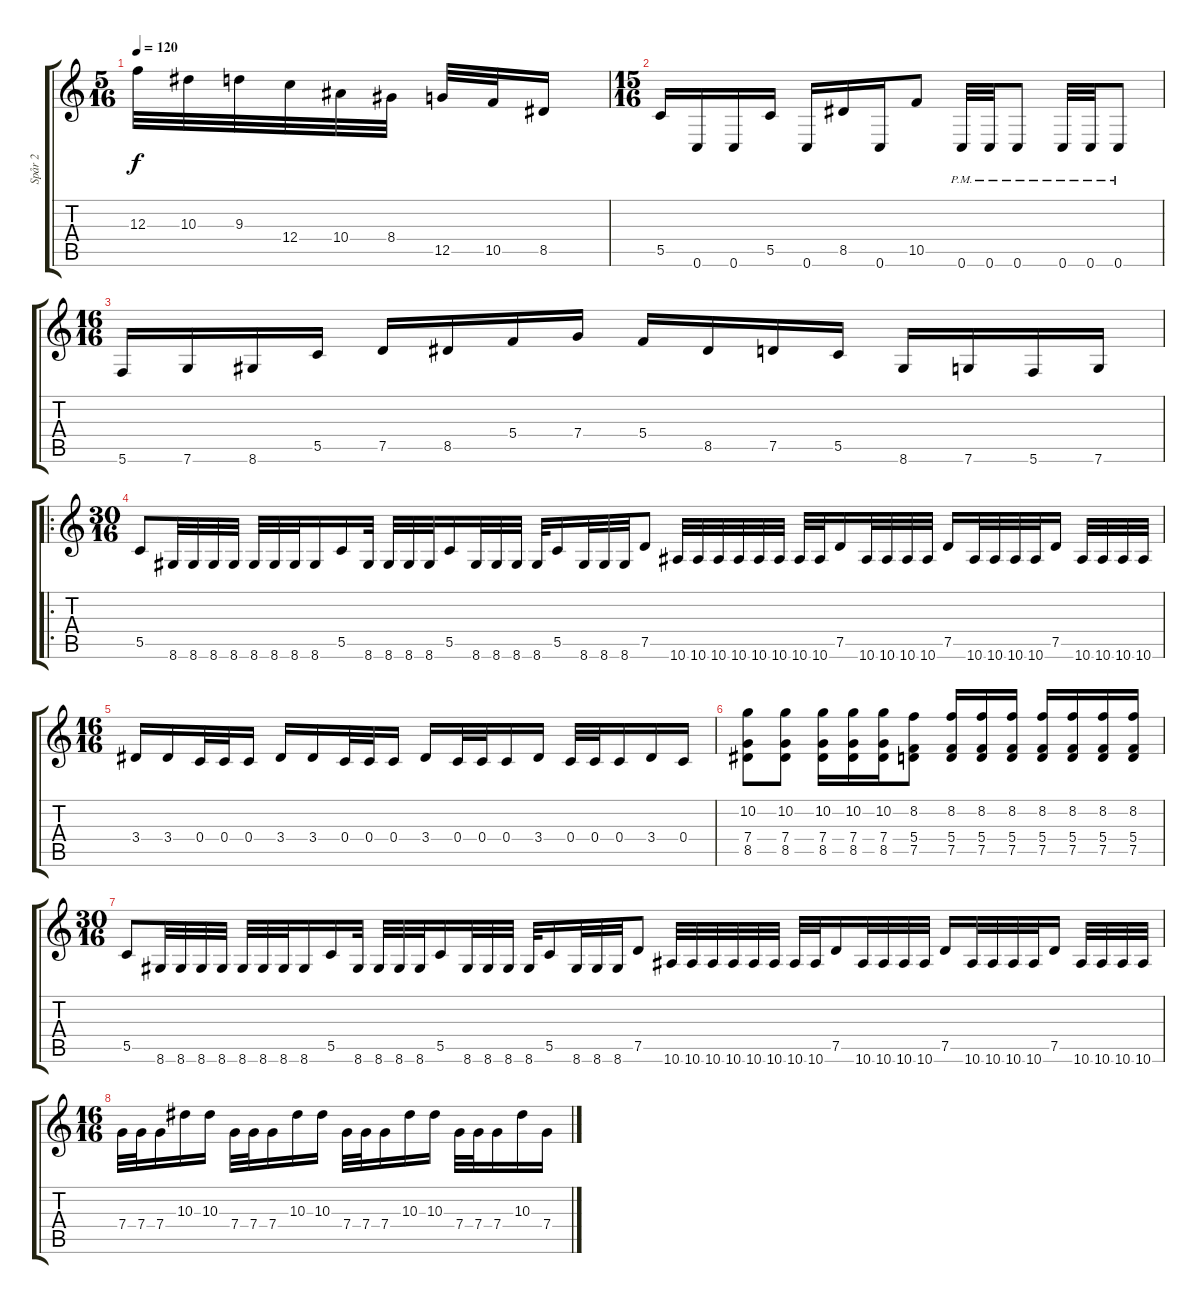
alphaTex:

\track ("Spår 2" "Spår 2") {instrument distortionguitar}
\staff {score tabs}
\tuning (D4 A3 F3 C3 G2 C2) {hide}
\ts (5 16)
\tempo 120
\clef g2
\ks c
12.3.32{dy f} 10.3.32 9.3.32 12.4.32 10.4.32 8.4.32 12.5.32 10.5.32 8.5.16 |
\ts (15 16)
5.5.16 0.6.16 0.6.16 5.5.16 0.6.16 8.5.16 0.6.16 10.5.8 0.6{pm}.32 0.6{pm}.32 0.6{pm}.8 0.6{pm}.32 0.6{pm}.32 0.6{pm}.8 |
\ts (16 16)
5.6.16 7.6.16 8.6.16 5.5.16 7.5.16 8.5.16 5.4.16 7.4.16 5.4.16 8.5.16 7.5.16 5.5.16 8.6.16 7.6.16 5.6.16 7.6.16 |
\ro
\ts (30 16)
5.5.8 8.6.32 8.6.32 8.6.32 8.6.32 8.6.32 8.6.32 8.6.32 8.6.16 5.5.16 8.6.32 8.6.32 8.6.32 8.6.32 5.5.16 8.6.32 8.6.32 8.6.32 8.6.32 5.5.16 8.6.32 8.6.32 8.6.32 7.5.8 10.6.32 10.6.32 10.6.32 10.6.32 10.6.32 10.6.32 10.6.32 10.6.32 7.5.16 10.6.32 10.6.32 10.6.32 10.6.32 7.5.16 10.6.32 10.6.32 10.6.32 10.6.32 7.5.16 10.6.32 10.6.32 10.6.32 10.6.32 |
\ts (16 16)
3.4.16 3.4.16 0.4.32 0.4.32 0.4.16 3.4.16 3.4.16 0.4.32 0.4.32 0.4.16 3.4.16 0.4.32 0.4.32 0.4.16 3.4.16 0.4.32 0.4.32 0.4.16 3.4.16 0.4.16 |
(10.2 7.4 8.5).8 (10.2 7.4 8.5).8 (10.2 7.4 8.5).16 (10.2 7.4 8.5).16 (10.2 7.4 8.5).16 (8.2 5.4 7.5).8 (8.2 5.4 7.5).16 (8.2 5.4 7.5).16 (8.2 5.4 7.5).16 (8.2 5.4 7.5).16 (8.2 5.4 7.5).16 (8.2 5.4 7.5).16 (8.2 5.4 7.5).16 |
\ts (30 16)
5.5.8 8.6.32 8.6.32 8.6.32 8.6.32 8.6.32 8.6.32 8.6.32 8.6.16 5.5.16 8.6.32 8.6.32 8.6.32 8.6.32 5.5.16 8.6.32 8.6.32 8.6.32 8.6.32 5.5.16 8.6.32 8.6.32 8.6.32 7.5.8 10.6.32 10.6.32 10.6.32 10.6.32 10.6.32 10.6.32 10.6.32 10.6.32 7.5.16 10.6.32 10.6.32 10.6.32 10.6.32 7.5.16 10.6.32 10.6.32 10.6.32 10.6.32 7.5.16 10.6.32 10.6.32 10.6.32 10.6.32 |
\ts (16 16)
7.4.32 7.4.32 7.4.16 10.3.16 10.3.16 7.4.32 7.4.32 7.4.16 10.3.16 10.3.16 7.4.32 7.4.32 7.4.16 10.3.16 10.3.16 7.4.32 7.4.32 7.4.16 10.3.16 7.4.16
